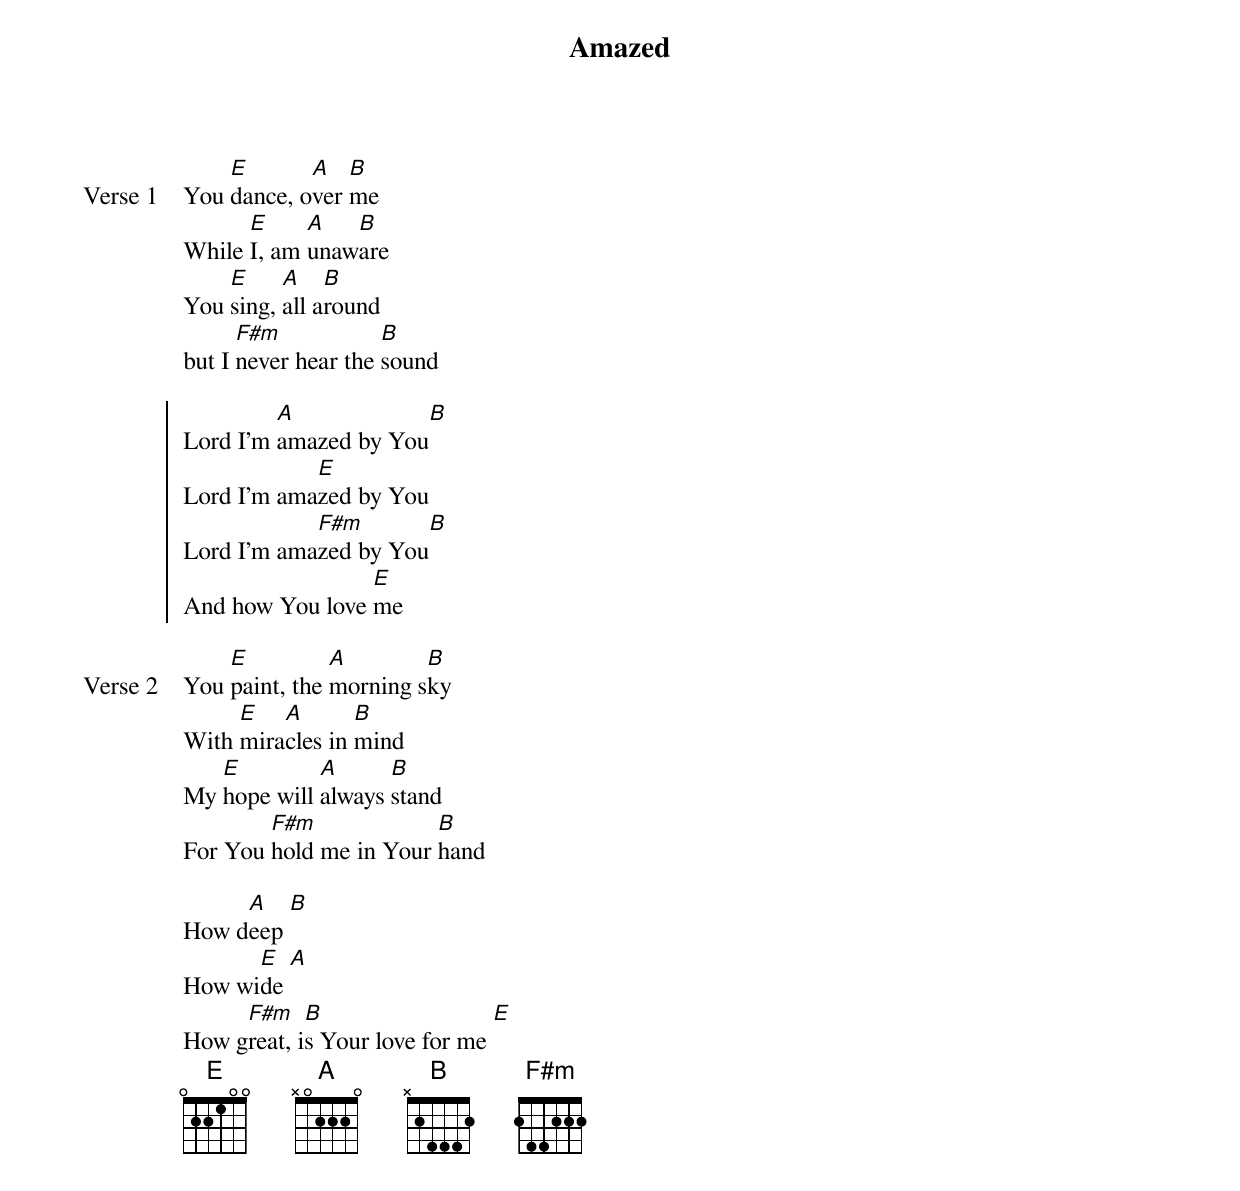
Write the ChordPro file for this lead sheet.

{title: Amazed}
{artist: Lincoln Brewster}
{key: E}

{start_of_verse: Verse 1}
You [E]dance, o[A]ver [B]me
While [E]I, am [A]unaw[B]are
You [E]sing, [A]all a[B]round
but I [F#m]never hear the [B]sound
{end_of_verse}

{start_of_chorus}
Lord I'm [A]amazed by You[B]
Lord I'm ama[E]zed by You
Lord I'm ama[F#m]zed by You[B]
And how You love [E]me
{end_of_chorus}

{start_of_verse: Verse 2}
You [E]paint, the [A]morning s[B]ky
With [E]mira[A]cles in [B]mind
My [E]hope will [A]always [B]stand
For You [F#m]hold me in Your [B]hand
{end_of_verse}

{start_of_bridge}
How d[A]eep [B]
How wi[E]de [A]
How g[F#m]reat, i[B]s Your love for me [E]
{end_of_bridge}
